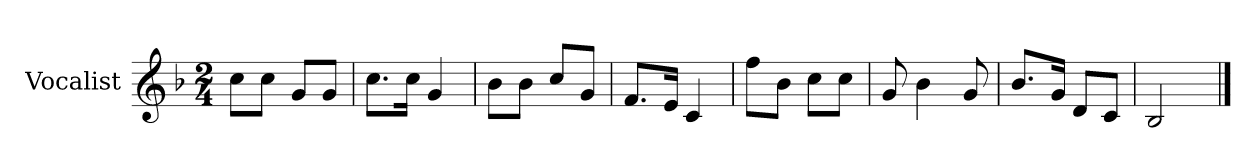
**kern
*part1
*staff1
*I"Vocalist
*k[b-]
*F:
*M2/4
=
8ccL
8ccJ
8gL
8gJ
=1
8.ccL
16ccJk
4g
=2
8b-L
8b-J
8ccL
8gJ
=3
8.fL
16eJk
4c
=4
8ffL
8b-J
8ccL
8ccJ
=5
8g
4b-
8g
=6
8.b-L
16gJk
8dL
8cJ
=7
2B-
==
*-
